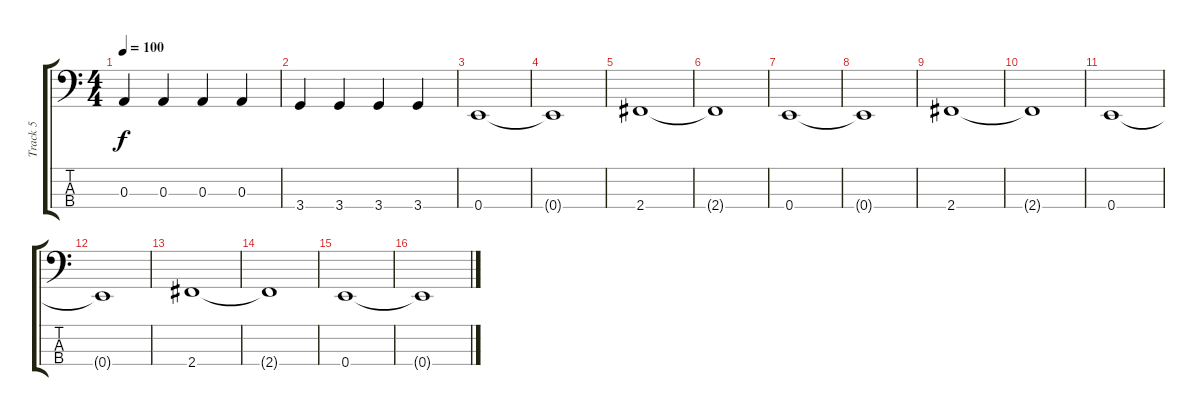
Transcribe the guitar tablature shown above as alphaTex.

\track ("Track 5" "Track 5") {instrument electricbassfinger}
\staff {score tabs}
\tuning (G2 D2 A1 E1) {hide}
\ts (4 4)
\tempo 100
\clef f4
\ks c
0.3.4{dy f} 0.3.4 0.3.4 0.3.4 |
3.4.4 3.4.4 3.4.4 3.4.4 |
0.4.1 |
0.4{t}.1 |
2.4.1 |
2.4{t}.1 |
0.4.1 |
0.4{t}.1 |
2.4.1 |
2.4{t}.1 |
0.4.1 |
0.4{t}.1 |
2.4.1 |
2.4{t}.1 |
0.4.1 |
0.4{t}.1
